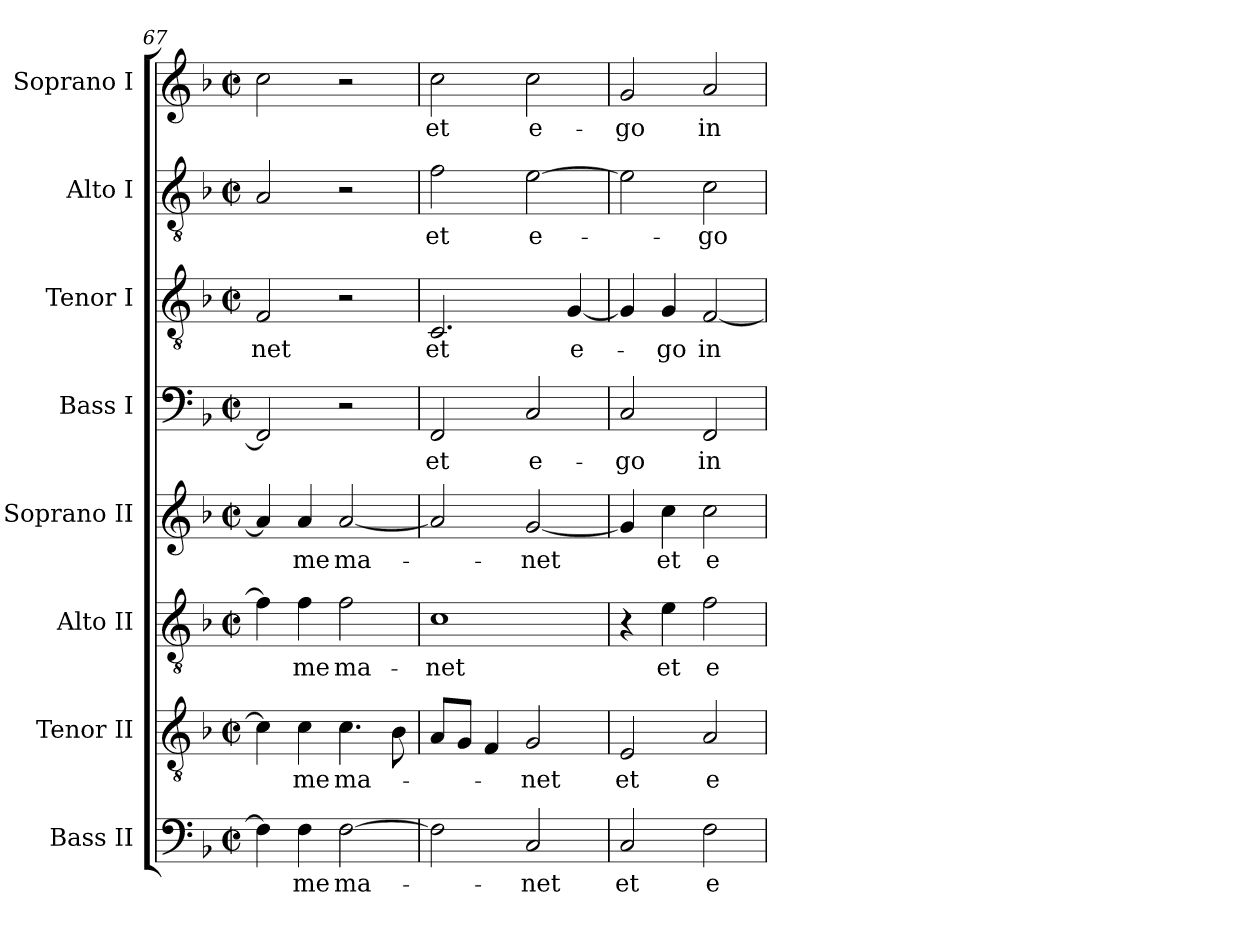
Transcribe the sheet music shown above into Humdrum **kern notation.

**kern	**text	**kern	**text	**kern	**text	**kern	**text	**kern	**text	**kern	**text	**kern	**text	**kern	**text
*part8	*part8	*part7	*part7	*part6	*part6	*part5	*part5	*part4	*part4	*part3	*part3	*part2	*part2	*part1	*part1
*staff8	*staff8	*staff7	*staff7	*staff6	*staff6	*staff5	*staff5	*staff4	*staff4	*staff3	*staff3	*staff2	*staff2	*staff1	*staff1
*I"Bass II	*	*I"Tenor II	*	*I"Alto II	*	*I"Soprano II	*	*I"Bass I	*	*I"Tenor I	*	*I"Alto I	*	*I"Soprano I	*
*I'B. II	*	*I'T. II	*	*I'A. II	*	*I'S. II	*	*I'B. I	*	*I'T. I	*	*I'A. I	*	*I'S. I	*
*clefF4	*	*clefGv2	*	*clefGv2	*	*clefG2	*	*clefF4	*	*clefGv2	*	*clefGv2	*	*clefG2	*
*	*	*ITrd7c12	*	*	*	*	*	*	*	*ITrd7c12	*	*	*	*	*
*k[b-]	*	*k[b-]	*	*k[b-]	*	*k[b-]	*	*k[b-]	*	*k[b-]	*	*k[b-]	*	*k[b-]	*
*F:	*	*F:	*	*F:	*	*F:	*	*F:	*	*F:	*	*F:	*	*F:	*
*M2/2	*	*M2/2	*	*M2/2	*	*M2/2	*	*M2/2	*	*M2/2	*	*M2/2	*	*M2/2	*
*met(c|)	*	*met(c|)	*	*met(c|)	*	*met(c|)	*	*met(c|)	*	*met(c|)	*	*met(c|)	*	*met(c|)	*
=67	=67	=67	=67	=67	=67	=67	=67	=67	=67	=67	=67	=67	=67	=67	=67
!	!	!	!	!	!	!	!	!	!	!	!LO:LY:b:color=#000000	!	!	!	!
4Fi\]	.	4Ci\]	.	4fi\]	.	4ai/]	.	2FFi/]	.	2FFi/	-net	2Ai/	.	2cci\	.
!	!LO:LY:b:color=#000000	!	!	!	!	!	!	!	!	!	!	!	!	!	!
!	!	!	!LO:LY:b:color=#000000	!	!	!	!	!	!	!	!	!	!	!	!
!	!	!	!	!	!LO:LY:b:color=#000000	!	!	!	!	!	!	!	!	!	!
!	!	!	!	!	!	!	!LO:LY:b:color=#000000	!	!	!	!	!	!	!	!
4Fi\	me	4Ci\	me	4fi\	me	4ai/	me	.	.	.	.	.	.	.	.
!	!LO:LY:b:color=#000000	!	!	!	!	!	!	!	!	!	!	!	!	!	!
!	!	!	!LO:LY:b:color=#000000	!	!	!	!	!	!	!	!	!	!	!	!
!	!	!	!	!	!LO:LY:b:color=#000000	!	!	!	!	!	!	!	!	!	!
!	!	!	!	!	!	!	!LO:LY:b:color=#000000	!	!	!	!	!	!	!	!
[>2Fi\	ma-	4.Ci\	ma-	2fi\	ma-	[<2ai/	ma-	2r	.	2r	.	2r	.	2r	.
.	.	8BB-i\	.	.	.	.	.	.	.	.	.	.	.	.	.
!!LO:PB:g=z
=68	=68	=68	=68	=68	=68	=68	=68	=68	=68	=68	=68	=68	=68	=68	=68
!	!	!	!	!	!LO:LY:b:color=#000000	!	!	!	!	!	!	!	!	!	!
!	!	!	!	!	!	!	!	!	!LO:LY:b:color=#000000	!	!	!	!	!	!
!	!	!	!	!	!	!	!	!	!	!	!LO:LY:b:color=#000000	!	!	!	!
!	!	!	!	!	!	!	!	!	!	!	!	!	!LO:LY:b:color=#000000	!	!
!	!	!	!	!	!	!	!	!	!	!	!	!	!	!	!LO:LY:b:color=#000000
2Fi\]	.	8AAi/L	.	1ci	-net	2ai/]	.	2FFi/	et	2.CCi/	et	2fi\	et	2cci\	et
.	.	8GGi/J	.	.	.	.	.	.	.	.	.	.	.	.	.
.	.	4FFi/	.	.	.	.	.	.	.	.	.	.	.	.	.
!	!LO:LY:b:color=#000000	!	!	!	!	!	!	!	!	!	!	!	!	!	!
!	!	!	!LO:LY:b:color=#000000	!	!	!	!	!	!	!	!	!	!	!	!
!	!	!	!	!	!	!	!LO:LY:b:color=#000000	!	!	!	!	!	!	!	!
!	!	!	!	!	!	!	!	!	!LO:LY:b:color=#000000	!	!	!	!	!	!
!	!	!	!	!	!	!	!	!	!	!	!	!	!LO:LY:b:color=#000000	!	!
!	!	!	!	!	!	!	!	!	!	!	!	!	!	!	!LO:LY:b:color=#000000
2Ci/	-net	2GGi/	-net	.	.	[<2gi/	-net	2Ci/	e-	.	.	[>2ei\	e-	2cci\	e-
!	!	!	!	!	!	!	!	!	!	!	!LO:LY:b:color=#000000	!	!	!	!
.	.	.	.	.	.	.	.	.	.	[<4GGi/	e-	.	.	.	.
=69	=69	=69	=69	=69	=69	=69	=69	=69	=69	=69	=69	=69	=69	=69	=69
!	!LO:LY:b:color=#000000	!	!	!	!	!	!	!	!	!	!	!	!	!	!
!	!	!	!LO:LY:b:color=#000000	!	!	!	!	!	!	!	!	!	!	!	!
!	!	!	!	!	!	!	!	!	!LO:LY:b:color=#000000	!	!	!	!	!	!
!	!	!	!	!	!	!	!	!	!	!	!	!	!	!	!LO:LY:b:color=#000000
2Ci/	et	2EEi/	et	4r	.	4gi/]	.	2Ci/	-go	4GGi/]	.	2ei\]	.	2gi/	-go
!	!	!	!	!	!LO:LY:b:color=#000000	!	!	!	!	!	!	!	!	!	!
!	!	!	!	!	!	!	!LO:LY:b:color=#000000	!	!	!	!	!	!	!	!
!	!	!	!	!	!	!	!	!	!	!	!LO:LY:b:color=#000000	!	!	!	!
.	.	.	.	4ei\	et	4cci\	et	.	.	4GGi/	-go	.	.	.	.
!	!LO:LY:b:color=#000000	!	!	!	!	!	!	!	!	!	!	!	!	!	!
!	!	!	!LO:LY:b:color=#000000	!	!	!	!	!	!	!	!	!	!	!	!
!	!	!	!	!	!LO:LY:b:color=#000000	!	!	!	!	!	!	!	!	!	!
!	!	!	!	!	!	!	!LO:LY:b:color=#000000	!	!	!	!	!	!	!	!
!	!	!	!	!	!	!	!	!	!LO:LY:b:color=#000000	!	!	!	!	!	!
!	!	!	!	!	!	!	!	!	!	!	!LO:LY:b:color=#000000	!	!	!	!
!	!	!	!	!	!	!	!	!	!	!	!	!	!LO:LY:b:color=#000000	!	!
!	!	!	!	!	!	!	!	!	!	!	!	!	!	!	!LO:LY:b:color=#000000
2Fi\	e-	2AAi/	e-	2fi\	e-	2cci\	e-	2FFi/	in	[<2FFi/	in	2ci\	-go	2ai/	in
=	=	=	=	=	=	=	=	=	=	=	=	=	=	=	=
*-	*-	*-	*-	*-	*-	*-	*-	*-	*-	*-	*-	*-	*-	*-	*-
